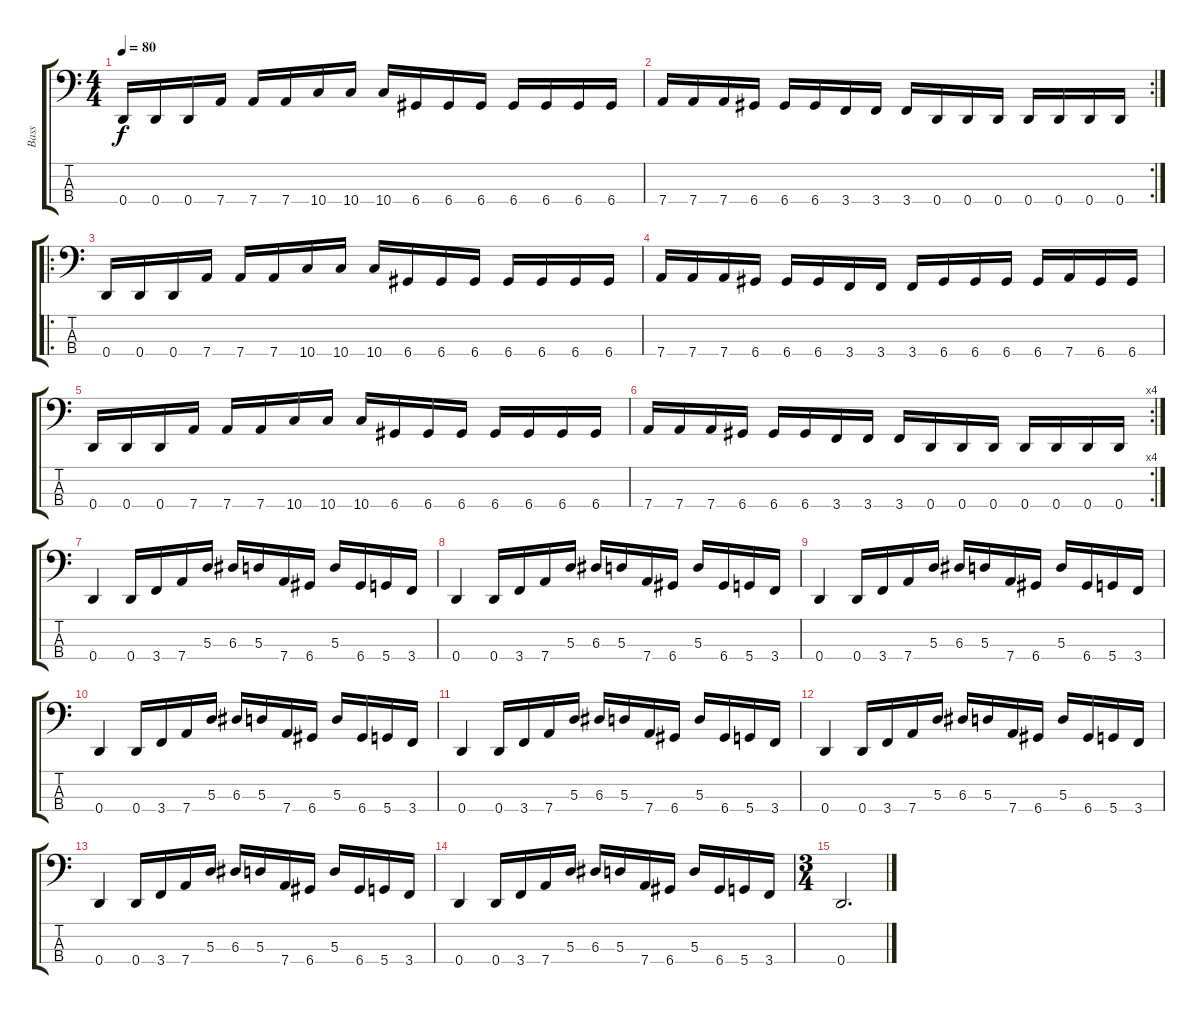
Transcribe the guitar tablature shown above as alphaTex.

\track ("Bass" "Bass") {instrument electricbassfinger}
\staff {score tabs}
\tuning (G2 D2 A1 D1) {hide}
\ts (4 4)
\tempo 80
\clef f4
\ks c
0.4.16{dy f} 0.4.16 0.4.16 7.4.16 7.4.16 7.4.16 10.4.16 10.4.16 10.4.16 6.4.16 6.4.16 6.4.16 6.4.16 6.4.16 6.4.16 6.4.16 |
\rc 2
7.4.16 7.4.16 7.4.16 6.4.16 6.4.16 6.4.16 3.4.16 3.4.16 3.4.16 0.4.16 0.4.16 0.4.16 0.4.16 0.4.16 0.4.16 0.4.16 |
\ro
0.4.16 0.4.16 0.4.16 7.4.16 7.4.16 7.4.16 10.4.16 10.4.16 10.4.16 6.4.16 6.4.16 6.4.16 6.4.16 6.4.16 6.4.16 6.4.16 |
7.4.16 7.4.16 7.4.16 6.4.16 6.4.16 6.4.16 3.4.16 3.4.16 3.4.16 6.4.16 6.4.16 6.4.16 6.4.16 7.4.16 6.4.16 6.4.16 |
0.4.16 0.4.16 0.4.16 7.4.16 7.4.16 7.4.16 10.4.16 10.4.16 10.4.16 6.4.16 6.4.16 6.4.16 6.4.16 6.4.16 6.4.16 6.4.16 |
\rc 4
7.4.16 7.4.16 7.4.16 6.4.16 6.4.16 6.4.16 3.4.16 3.4.16 3.4.16 0.4.16 0.4.16 0.4.16 0.4.16 0.4.16 0.4.16 0.4.16 |
0.4.4 0.4.16 3.4.16 7.4.16 5.3.16 6.3.16 5.3.16 7.4.16 6.4.16 5.3.16 6.4.16 5.4.16 3.4.16 |
0.4.4 0.4.16 3.4.16 7.4.16 5.3.16 6.3.16 5.3.16 7.4.16 6.4.16 5.3.16 6.4.16 5.4.16 3.4.16 |
0.4.4 0.4.16 3.4.16 7.4.16 5.3.16 6.3.16 5.3.16 7.4.16 6.4.16 5.3.16 6.4.16 5.4.16 3.4.16 |
0.4.4 0.4.16 3.4.16 7.4.16 5.3.16 6.3.16 5.3.16 7.4.16 6.4.16 5.3.16 6.4.16 5.4.16 3.4.16 |
0.4.4 0.4.16 3.4.16 7.4.16 5.3.16 6.3.16 5.3.16 7.4.16 6.4.16 5.3.16 6.4.16 5.4.16 3.4.16 |
0.4.4 0.4.16 3.4.16 7.4.16 5.3.16 6.3.16 5.3.16 7.4.16 6.4.16 5.3.16 6.4.16 5.4.16 3.4.16 |
0.4.4 0.4.16 3.4.16 7.4.16 5.3.16 6.3.16 5.3.16 7.4.16 6.4.16 5.3.16 6.4.16 5.4.16 3.4.16 |
0.4.4 0.4.16 3.4.16 7.4.16 5.3.16 6.3.16 5.3.16 7.4.16 6.4.16 5.3.16 6.4.16 5.4.16 3.4.16 |
\ts (3 4)
0.4.2{d}
